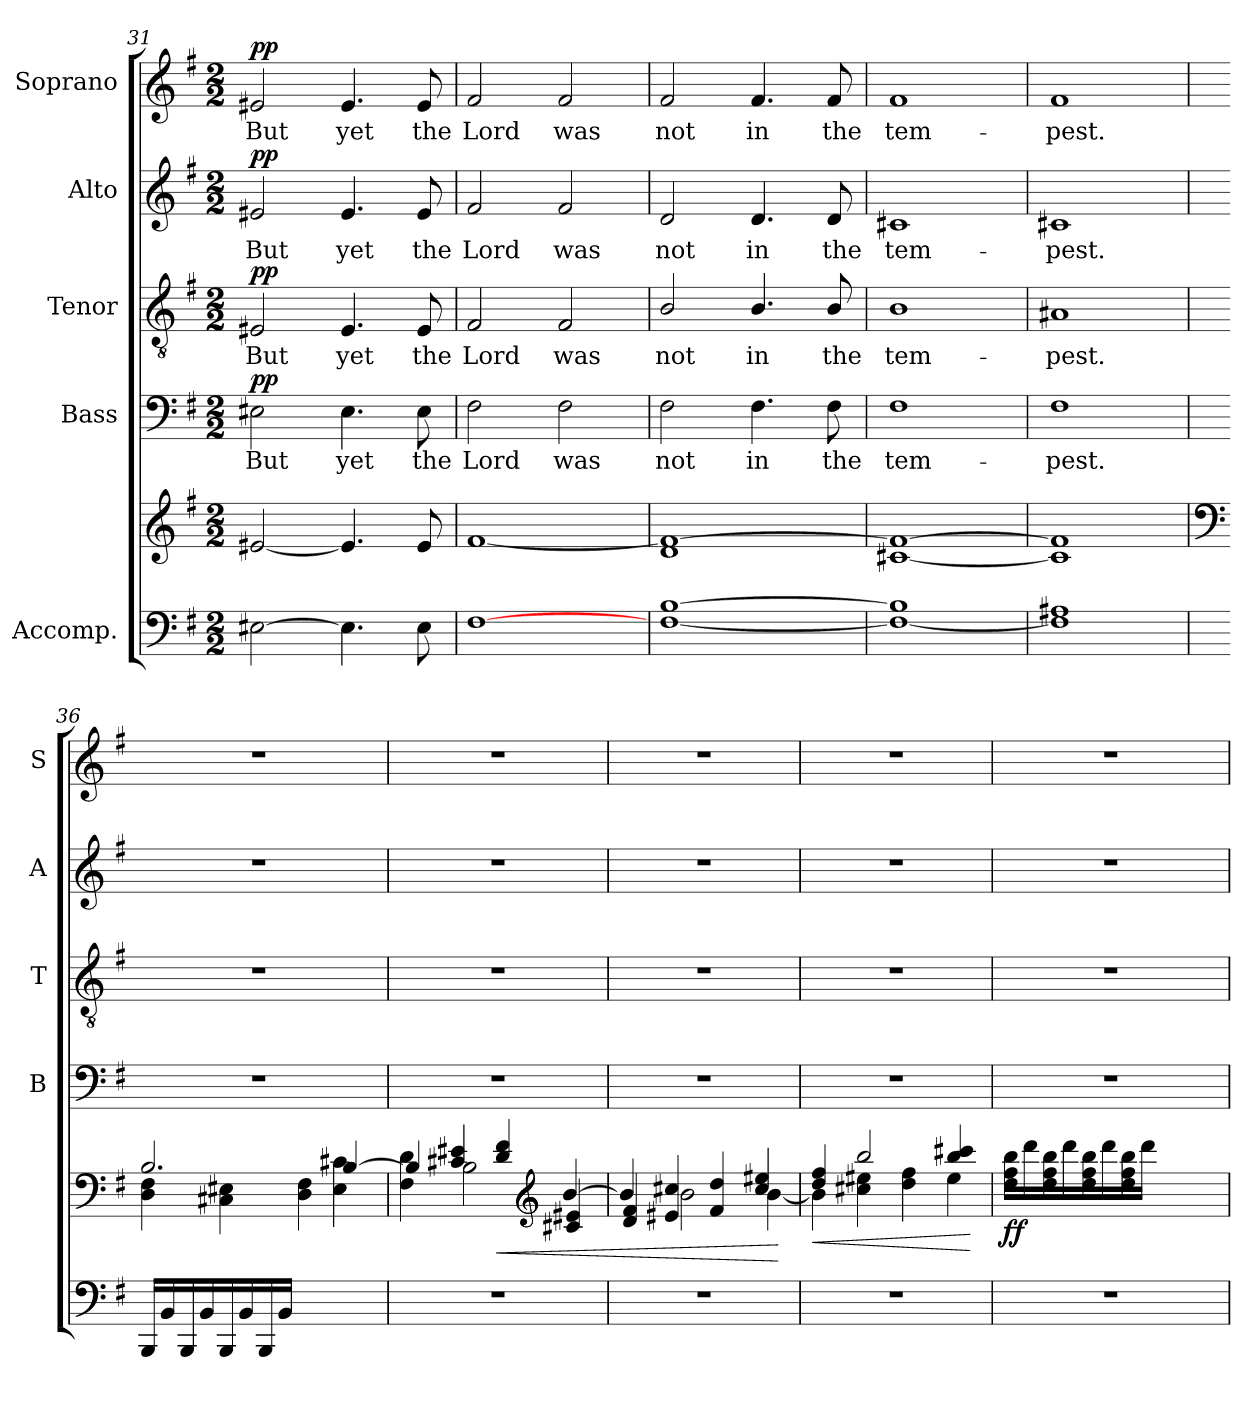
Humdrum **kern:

**kern	**kern	**dynam	**kern	**text	**dynam	**kern	**text	**dynam	**kern	**text	**dynam	**kern	**text	**dynam
*part5	*part5	*part5	*part4	*part4	*part4	*part3	*part3	*part3	*part2	*part2	*part2	*part1	*part1	*part1
*staff6	*staff5	*staff5/6	*staff4	*staff4	*staff4	*staff3	*staff3	*staff3	*staff2	*staff2	*staff2	*staff1	*staff1	*staff1
*I"Accomp.	*	*	*I"Bass	*	*	*I"Tenor	*	*	*I"Alto	*	*	*I"Soprano	*	*
*	*	*	*I'B	*	*	*I'T	*	*	*I'A	*	*	*I'S	*	*
*clefF4	*clefG2	*	*clefF4	*	*	*clefGv2	*	*	*clefG2	*	*	*clefG2	*	*
*k[f#]	*k[f#]	*	*k[f#]	*	*	*k[f#]	*	*	*k[f#]	*	*	*k[f#]	*	*
*G:	*G:	*	*G:	*	*	*G:	*	*	*G:	*	*	*G:	*	*
*M2/2	*M2/2	*	*M2/2	*	*	*M2/2	*	*	*M2/2	*	*	*M2/2	*	*
=31	=31	=31	=31	=31	=31	=31	=31	=31	=31	=31	=31	=31	=31	=31
!	!	!	!	!LO:LY:b	!LO:DY:b	!	!LO:LY:b	!LO:DY:b	!	!LO:LY:b	!LO:DY:b	!	!LO:LY:b	!LO:DY:b
[2E#X\	[2e#X/	.	2E#X\	But	pp	2E#X/	But	pp	2e#X/	But	pp	2e#X/	But	pp
!	!	!	!	!LO:LY:b	!	!	!LO:LY:b	!	!	!LO:LY:b	!	!	!LO:LY:b	!
4.E#\]	4.e#/]	.	4.E#\	yet	.	4.E#/	yet	.	4.e#/	yet	.	4.e#/	yet	.
!	!	!	!	!LO:LY:b	!	!	!LO:LY:b	!	!	!LO:LY:b	!	!	!LO:LY:b	!
8E#\	8e#/	.	8E#\	the	.	8E#/	the	.	8e#/	the	.	8e#/	the	.
=32	=32	=32	=32	=32	=32	=32	=32	=32	=32	=32	=32	=32	=32	=32
!	!	!	!	!LO:LY:b	!	!	!LO:LY:b	!	!	!LO:LY:b	!	!	!LO:LY:b	!
[1F#	[1f#	.	2F#\	Lord	.	2F#/	Lord	.	2f#/	Lord	.	2f#/	Lord	.
!	!	!	!	!LO:LY:b	!	!	!LO:LY:b	!	!	!LO:LY:b	!	!	!LO:LY:b	!
.	.	.	2F#\	was	.	2F#/	was	.	2f#/	was	.	2f#/	was	.
!!LO:PB:g=z
=33	=33	=33	=33	=33	=33	=33	=33	=33	=33	=33	=33	=33	=33	=33
*^	*^	*	*	*	*	*	*	*	*	*	*	*	*	*
!	!	!	!	!	!	!LO:LY:b	!	!	!LO:LY:b	!	!	!LO:LY:b	!	!	!LO:LY:b	!
[>1B	[<1F#	1f#_	1d	.	2F#\	not	.	2B/	not	.	2d/	not	.	2f#/	not	.
!	!	!	!	!	!	!LO:LY:b	!	!	!LO:LY:b	!	!	!LO:LY:b	!	!	!LO:LY:b	!
.	.	.	.	.	4.F#\	in	.	4.B/	in	.	4.d/	in	.	4.f#/	in	.
!	!	!	!	!	!	!LO:LY:b	!	!	!LO:LY:b	!	!	!LO:LY:b	!	!	!LO:LY:b	!
.	.	.	.	.	8F#\	the	.	8B/	the	.	8d/	the	.	8f#/	the	.
=34	=34	=34	=34	=34	=34	=34	=34	=34	=34	=34	=34	=34	=34	=34	=34	=34
!	!	!	!	!	!	!LO:LY:b	!	!	!LO:LY:b	!	!	!LO:LY:b	!	!	!LO:LY:b	!
1B]	1F#_	1f#_	[<1c#X	.	1F#	tem-	.	1B	tem-	.	1c#X	tem-	.	1f#	tem-	.
=35	=35	=35	=35	=35	=35	=35	=35	=35	=35	=35	=35	=35	=35	=35	=35	=35
!	!	!	!	!	!	!LO:LY:b	!	!	!LO:LY:b	!	!	!LO:LY:b	!	!	!LO:LY:b	!
1A#X	1F#]	1f#]	1c#]	.	1F#	-pest.	.	1A#X	-pest.	.	1c#X	-pest.	.	1f#	-pest.	.
=36	=36	=36	=36	=36	=36	=36	=36	=36	=36	=36	=36	=36	=36	=36	=36	=36
*	*	*clefF4	*	*	*	*	*	*	*	*	*	*	*	*	*	*
16BBB/LL	1ryy	2.B/	4D\ 4F#\	.	1r	.	.	1r	.	.	1r	.	.	1r	.	.
16BB/	.	.	.	.	.	.	.	.	.	.	.	.	.	.	.	.
16BBB/	.	.	.	.	.	.	.	.	.	.	.	.	.	.	.	.
16BB/	.	.	.	.	.	.	.	.	.	.	.	.	.	.	.	.
16BBB/	.	.	4C#X\ 4E#X\	.	.	.	.	.	.	.	.	.	.	.	.	.
16BB/	.	.	.	.	.	.	.	.	.	.	.	.	.	.	.	.
16BBB/	.	.	.	.	.	.	.	.	.	.	.	.	.	.	.	.
16BB/JJ	.	.	.	.	.	.	.	.	.	.	.	.	.	.	.	.
2ryy	.	.	4D\ 4F#\	.	.	.	.	.	.	.	.	.	.	.	.	.
.	.	[>4B/	4E#\ 4c#X\	.	.	.	.	.	.	.	.	.	.	.	.	.
*v	*v	*	*	*	*	*	*	*	*	*	*	*	*	*	*	*
=37	=37	=37	=37	=37	=37	=37	=37	=37	=37	=37	=37	=37	=37	=37	=37
1r	4B/]	4F#\ 4d\	.	1r	.	.	1r	.	.	1r	.	.	1r	.	.
.	4c#/ 4e#/	2B\	.	.	.	.	.	.	.	.	.	.	.	.	.
!	!	!	!LO:HP:b	!	!	!	!	!	!	!	!	!	!	!	!
.	4d/ 4f#/	.	<	.	.	.	.	.	.	.	.	.	.	.	.
*	*clefG2	*	*	*	*	*	*	*	*	*	*	*	*	*	*
.	[>4b/	4c#X/ 4e#X/	.	.	.	.	.	.	.	.	.	.	.	.	.
=38	=38	=38	=38	=38	=38	=38	=38	=38	=38	=38	=38	=38	=38	=38	=38
1r	4b/]	4d/ 4f#/	.	1r	.	.	1r	.	.	1r	.	.	1r	.	.
.	4e#/ 4cc#/	2b\	.	.	.	.	.	.	.	.	.	.	.	.	.
.	4f#/ 4dd/	.	.	.	.	.	.	.	.	.	.	.	.	.	.
.	4cc#/ 4ee#/	[<4b\	.	.	.	.	.	.	.	.	.	.	.	.	.
*	*v	*v	*	*	*	*	*	*	*	*	*	*	*	*	*
.	.	[	.	.	.	.	.	.	.	.	.	.	.	.
!!LO:LB:g=z
=39	=39	=39	=39	=39	=39	=39	=39	=39	=39	=39	=39	=39	=39	=39
!	!	!LO:HP:b	!	!	!	!	!	!	!	!	!	!	!	!
*	*^	*	*	*	*	*	*	*	*	*	*	*	*	*
1r	4dd/ 4ff#/	4b\]	<	1r	.	.	1r	.	.	1r	.	.	1r	.	.
.	2bb/	4cc#X\ 4ee#X\	.	.	.	.	.	.	.	.	.	.	.	.	.
.	.	4dd\ 4ff#\	.	.	.	.	.	.	.	.	.	.	.	.	.
.	4bb/ 4ccc#/	4ee#\	.	.	.	.	.	.	.	.	.	.	.	.	.
*	*v	*v	*	*	*	*	*	*	*	*	*	*	*	*	*
.	.	[	.	.	.	.	.	.	.	.	.	.	.	.
=40	=40	=40	=40	=40	=40	=40	=40	=40	=40	=40	=40	=40	=40	=40
*	*^	*	*	*	*	*	*	*	*	*	*	*	*	*
!	!	!	!LO:DY:b	!	!	!	!	!	!	!	!	!	!	!	!
1r	16dd\ 16ff#\ 16bb\LL	1ryy	ff	1r	.	.	1r	.	.	1r	.	.	1r	.	.
.	16ddd\	.	.	.	.	.	.	.	.	.	.	.	.	.	.
.	16dd\ 16ff#\ 16bb\	.	.	.	.	.	.	.	.	.	.	.	.	.	.
.	16ddd\	.	.	.	.	.	.	.	.	.	.	.	.	.	.
.	16dd\ 16ff#\ 16bb\	.	.	.	.	.	.	.	.	.	.	.	.	.	.
.	16ddd\	.	.	.	.	.	.	.	.	.	.	.	.	.	.
.	16dd\ 16ff#\ 16bb\	.	.	.	.	.	.	.	.	.	.	.	.	.	.
.	16ddd\JJ	.	.	.	.	.	.	.	.	.	.	.	.	.	.
.	2ryy	.	.	.	.	.	.	.	.	.	.	.	.	.	.
*	*v	*v	*	*	*	*	*	*	*	*	*	*	*	*	*
=	=	=	=	=	=	=	=	=	=	=	=	=	=	=
*-	*-	*-	*-	*-	*-	*-	*-	*-	*-	*-	*-	*-	*-	*-
